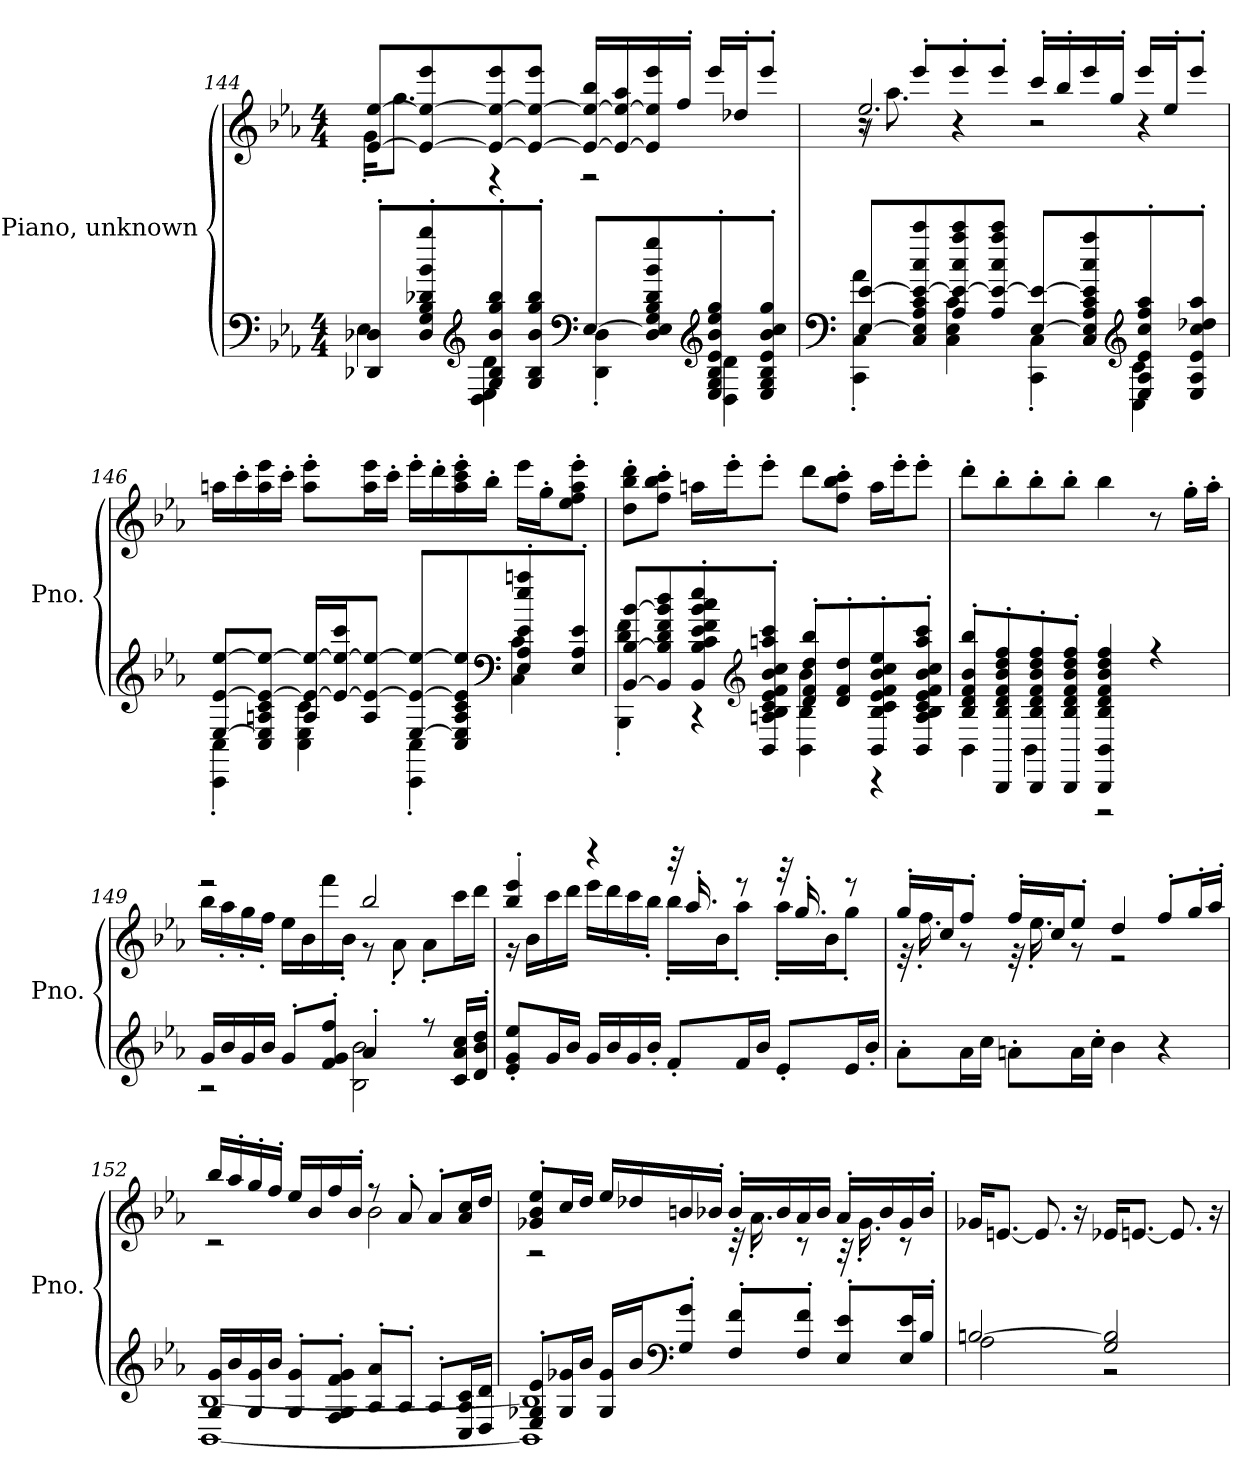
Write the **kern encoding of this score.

**kern	**kern
*part1	*part1
*staff2	*staff1
*I"Piano, unknown	*
*I'Pno.	*
*clefF4	*clefG2
*k[b-e-a-]	*k[b-e-a-]
*M4/4	*M4/4
=144	=144
*^	*^
8DD-X/' 8D-X/'L	4E-\	[8e-/ [8ee-/L	16g'\KL
.	.	.	8.gg\J
8D-/' 8G/' 8B-/' 8d-X/' 8b-/' 8bb-/'	.	8e-/_ 8ee-/_ 8eee-/	.
*clefG2	*	*	*
8G/' 8B-/' 8b-/' 8gg/' 8bb-/'	4D-\ 4E-\ 4d-\	8e-/_ 8ee-/_ 8eee-/	4r
8G/' 8B-/' 8b-/' 8gg/' 8bb-/'J	.	8e-/_ 8ee-/_ 8eee-/J	.
*clefF4	*	*	*
[8E-/L	4DD-\' 4D-\'	16e-/_ 16ee-/_ 16bb-/LL	2r
.	.	16e-/_ 16ee-/_ 16aa-/	.
8D-/ 8E-/] 8G/ 8B-/ 8d-/ 8b-/ 8gg/	.	16e-/] 16ee-/] 16eee-/	.
.	.	16ff'/JJ	.
*clefG2	*	*	*
8E-/' 8G/' 8B-/' 8e-/' 8b-/' 8ee-/' 8gg/'	4D-\ 4d-\	16eee-/LL	.
.	.	16dd-X'/J	.
8E-/' 8G/' 8B-/' 8e-/' 8b-/' 8cc/' 8gg/'J	.	8eee-'/J	.
*	*	*v	*v
!!LO:LB:g=z
=145	=145	=145
*clefF4	*	*
*	*	*^
*	*	*	*^
[8E-/ [8e-/L	4CC\' 4C\' 4a-\'	8r	16r	2.ee-/
.	.	.	8.aa-\	.
8C/ 8E-/] 8A-/ 8c/ 8e-/_ 8cc/ 8ccc/	.	8eee-'/L	.	.
8A-/ 8e-/_ 8cc/ 8aa-/ 8ccc/	4C\ 4E-\ 4c\	8eee-'/	4r	.
8A-/ 8e-/_ 8cc/ 8aa-/ 8ccc/J	.	8eee-'/J	.	.
[8E-/ 8e-/_L	4CC\' 4C\'	16ccc'/LL	2r	.
.	.	16bb-'/	.	.
8C/ 8E-/] 8A-/ 8c/ 8e-/] 8cc/ 8aa-/	.	16eee-/	.	.
.	.	16gg'/JJ	.	.
*clefG2	*	*	*	*
8E-/' 8A-/' 8e-/' 8cc/' 8ff/' 8aa-/'	4C\ 4c\	16eee-/LL	.	4r
.	.	16ee-'/J	.	.
8E-/' 8A-/' 8e-/' 8cc/' 8dd-X/' 8aa-/'J	.	8eee-'/J	.	.
*	*	*v	*v	*v
=146	=146	=146
[8E-/ [8e-/ [8ee-/L	4CC\' 4C\'	16aan\LL
.	.	16ccc'\
8C/ 8E-/] 8An/ 8c/ 8e-/_ 8ee-/_J	.	16aa\ 16eee-\
.	.	16ccc'\JJ
16A/ 16e-/_ 16ee-/_LL	4C\ 4E-\ 4c\	8aa\' 8eee-\'L
16e-/_ 16ee-/_ 16ccc/J	.	.
8A/ 8e-/_ 8ee-/_J	.	16aa\ 16eee-\L
.	.	16ccc'\JJ
[8E-/ 8e-/_ 8ee-/_L	4CC\' 4C\'	16eee-'\LL
.	.	16ddd'\
8C/ 8E-/] 8A/ 8c/ 8e-/] 8ee-/]	.	16aa\' 16ccc\' 16eee-\'
.	.	16bb-'\JJ
*clefF4	*	*
8E-/' 8A/' 8e-/' 8ee-/' 8aan/'	4C\ 4c\	16eee-\LL
.	.	16gg'\J
8E-/' 8A/' 8e-/'J	.	8ee-\' 8ff\' 8aa\' 8eee-\'J
!!LO:LB:g=z
=147	=147	=147
[8BB-/ [8B-/ [8b-/L	4BBB-\' 4d\' 4f\'	8dd\' 8bb-\' 8ddd\'L
8BB-/] 8B-/] 8d/ 8f/ 8b-/] 8dd/	.	8ff\' 8bb-\' 8ccc\'J
8BB-/' 8B-/' 8c/' 8e-/' 8f/' 8b-/' 8cc/' 8ee-/'	4r	16aan\LL
.	.	16eee-'\J
*clefG2	*	*
8BB-/' 8An/' 8B-/' 8c/' 8e-/' 8f/' 8b-/' 8cc/' 8aan/' 8ccc/'J	.	8eee-'\J
8d/' 8f/' 8dd/' 8bb-/'L	4BB-\ 4B-\ 4b-\	8ddd\L
8d/' 8f/' 8dd/'	.	8ff\' 8bb-\' 8ccc\'J
8BB-/' 8B-/' 8c/' 8e-/' 8f/' 8b-/' 8cc/' 8ee-/'	4r	16aa\LL
.	.	16eee-'\J
8BB-/' 8A/' 8B-/' 8c/' 8e-/' 8f/' 8b-/' 8cc/' 8aa/' 8ccc/'J	.	8eee-'\J
=148	=148	=148
8B-/' 8d/' 8f/' 8b-/' 8bb-/'L	4BB-\	8ddd'\L
8BBB-/' 8B-/' 8d/' 8f/' 8b-/' 8dd/' 8ff/'	.	8bb-'\
8BBB-/' 8B-/' 8d/' 8f/' 8b-/' 8dd/' 8ff/'	4BB-\	8bb-'\
8BBB-/' 8B-/' 8d/' 8f/' 8b-/' 8dd/' 8ff/'J	.	8bb-'\J
4BBB-/ 4BB-/ 4B-/ 4d/ 4f/ 4b-/ 4dd/ 4ff/	2r	4bb-\
4r	.	8r
.	.	16gg'\LL
.	.	16aa-'\JJ
=149	=149	=149
*	*	*^
16g/LL	2r	2r	16bb-\LL
16b-/	.	.	16aa-'\
16g/	.	.	16gg'\
16b-/JJ	.	.	16ff'\JJ
8g'/L	.	.	16ee-\LL
.	.	.	16b-\
8f/' 8g/' 8ff/'J	.	.	16fff\
.	.	.	16b-'\JJ
4a-'/	2B-\ 2b-\	2bb-/	8r
.	.	.	8a-'\
8r	.	.	8a-'\L
16c/ 16a-/ 16cc/LL	.	.	16ccc\L
16d/' 16b-/' 16dd/'JJ	.	.	16ddd\JJ
*v	*v	*	*
!!LO:LB:g=z	!!
=150	=150	=150
8e-/' 8g/' 8ee-/'L	4bb-/' 4eee-/'	16r
.	.	16b-\LL
16g/L	.	16ccc\
16b-/JJ	.	16ddd\JJ
16g/LL	4r	16eee-\LL
16b-/	.	16ddd\
16g/	.	16ccc\
16b-'/JJ	.	16bb-'\JJ
8f'/L	32r	16bb-'\LL
.	16.aa-'/	.
.	.	16b-\J
16f/L	8r	8aa-'\J
16b-/JJ	.	.
8e-'/L	32r	16aa-'\LL
.	16.gg'/	.
.	.	16b-\J
16e-/L	8r	8gg'\J
16b-'/JJ	.	.
=151	=151	=151
8a-'\L	16gg'/LL	32r
.	.	16.ff'\
.	16cc/J	.
16a-\L	8ff'/J	8r
16cc\JJ	.	.
8an'\L	16ff'/LL	32r
.	.	16.ee-'\
.	16cc/J	.
16a\L	8ee-'/J	8r
16cc'\JJ	.	.
4b-\	4dd/	2r
4r	8ff'/L	.
.	16gg'/L	.
.	16aa-'/JJ	.
!!LO:LB:g=z	!!
=152	=152	=152
*^	*	*
16G/ 16g/LL	[1BB- [1B-	16bb-/LL	2r
16b-/	.	16aa-'/	.
16G/ 16g/	.	16gg'/	.
16b-/JJ	.	16ff'/JJ	.
8G/' 8g/'L	.	16ee-/LL	.
.	.	16b-/	.
8F/' 8G/' 8f/' 8g/'J	.	16ff/	.
.	.	16b-'/JJ	.
8A-/' 8a-/'L	.	8r	2b-\
8A-'/J	.	8a-'/	.
8A-'/L	.	8a-'/L	.
16C/ 16A-/ 16c/L	.	16a-/ 16cc/L	.
16D/ 16d/JJ	.	16dd/JJ	.
=153	=153	=153	=153
8E-/' 8G-X/' 8e-/'L	1BB-] 1B-]	8g-X/' 8b-/' 8ee-/'L	2r
16G-/ 16g-X/L	.	16cc/L	.
16b-/JJ	.	16dd/JJ	.
16G-/ 16g-/LL	.	16ee-/LL	.
16b-/J	.	16dd-X/	.
*clefF4	*	*	*
8G-/' 8g-/'J	.	16bn/	.
.	.	16b-X'/JJ	.
8F/' 8f/'L	.	16b-'/LL	32r
.	.	.	16.a-'\
.	.	16b-/	.
8F/' 8f/'J	.	16a-/	8r
.	.	16b-/JJ	.
8E-/' 8e-/'L	.	16a-'/LL	32r
.	.	.	16.g-'\
.	.	16b-/	.
16E-/ 16e-/L	.	16g-/	8r
16B-'/JJ	.	16b-'/JJ	.
*	*	*v	*v
!!LO:LB:g=z
=154	=154	=154
[2Bn/	2A-\	16g-X/KL
.	.	[8.en/J
.	.	8.e/]
.	.	16r
2G/ 2B/]	2r	16e-X/KL
.	.	[8.en/J
.	.	8.e/]
.	.	16r
*v	*v	*
=	=
*-	*-
